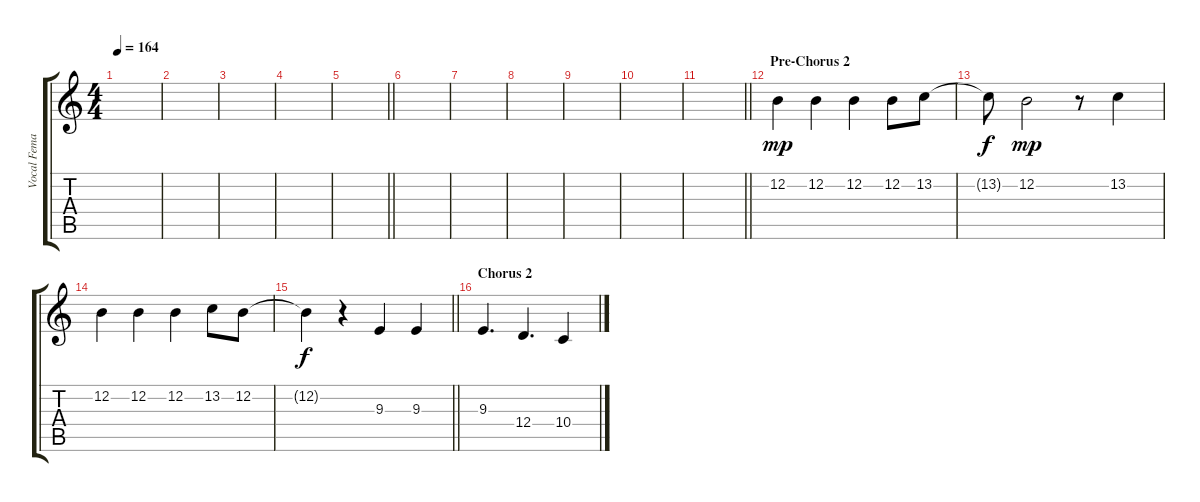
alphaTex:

\track ("Vocal Female" "Vocal Fema") {instrument lead1square}
\staff {score tabs}
\tuning (E4 B3 G3 D3 A2 E2) {hide}
\ts (4 4)
\tempo 164
\clef g2
\ks c
|
|
|
|
\barLineRight lightlight
|
|
|
|
|
|
\barLineRight lightlight
|
\section ("" "Pre-Chorus 2")
12.2.4{dy mp} 12.2.4 12.2.4 12.2.8 13.2.8 |
13.2{t}.8{dy f} 12.2.2{dy mp} r.8 13.2.4 |
12.2.4 12.2.4 12.2.4 13.2.8 12.2.8 |
\barLineRight lightlight
12.2{t}.4{dy f} r.4 9.3.4 9.3.4 |
\section ("" "Chorus 2")
9.3.4{d} 12.4.4{d} 10.4.4
